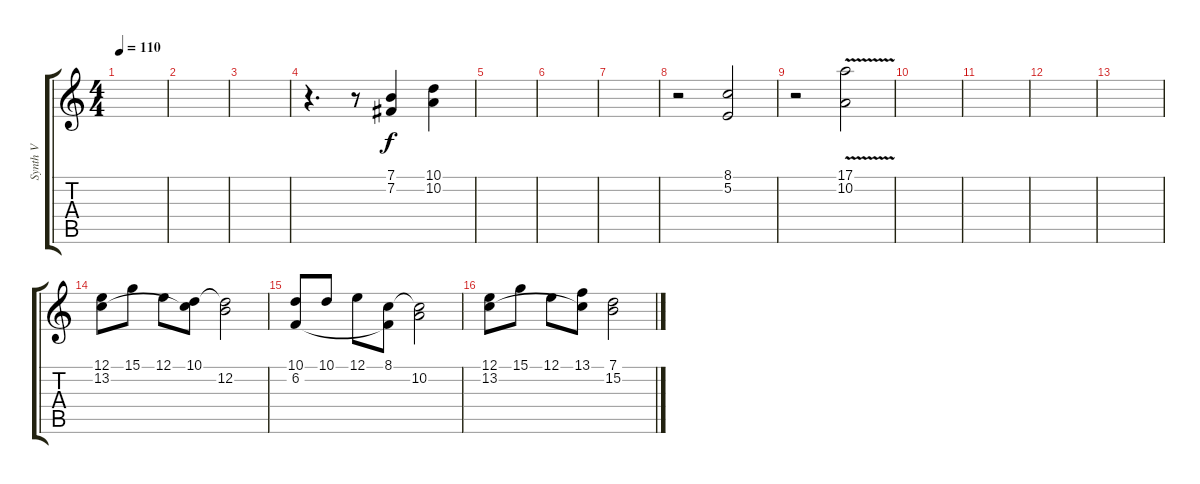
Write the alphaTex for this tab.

\track ("Synth V" "Synth V") {instrument lead3calliope}
\staff {score tabs}
\tuning (E4 B3 G3 D3 A2 E2) {hide}
\ts (4 4)
\tempo 110
\clef g2
\ks c
|
|
|
r.4{d} r.8 (7.1 7.2).4 (10.1 10.2).4{dy f} |
|
|
|
r.2 (8.1 5.2).2{balance 4} |
r.2 (17.1{v} 10.2{v}).2{balance 12} |
|
|
|
|
(12.1 13.2).8{balance 8 instrument recorder} 15.1.8 12.1.8 (10.1 13.2{t}).8 (10.1{t} 12.2).2 |
(10.1 6.2).8 10.1.8 12.1.8 (8.1 6.2{t}).8 (8.1{t} 10.2).2 |
(12.1 13.2).8{instrument recorder} 15.1.8 12.1.8 (13.1 13.2{t}).8 (7.1 15.2).2
